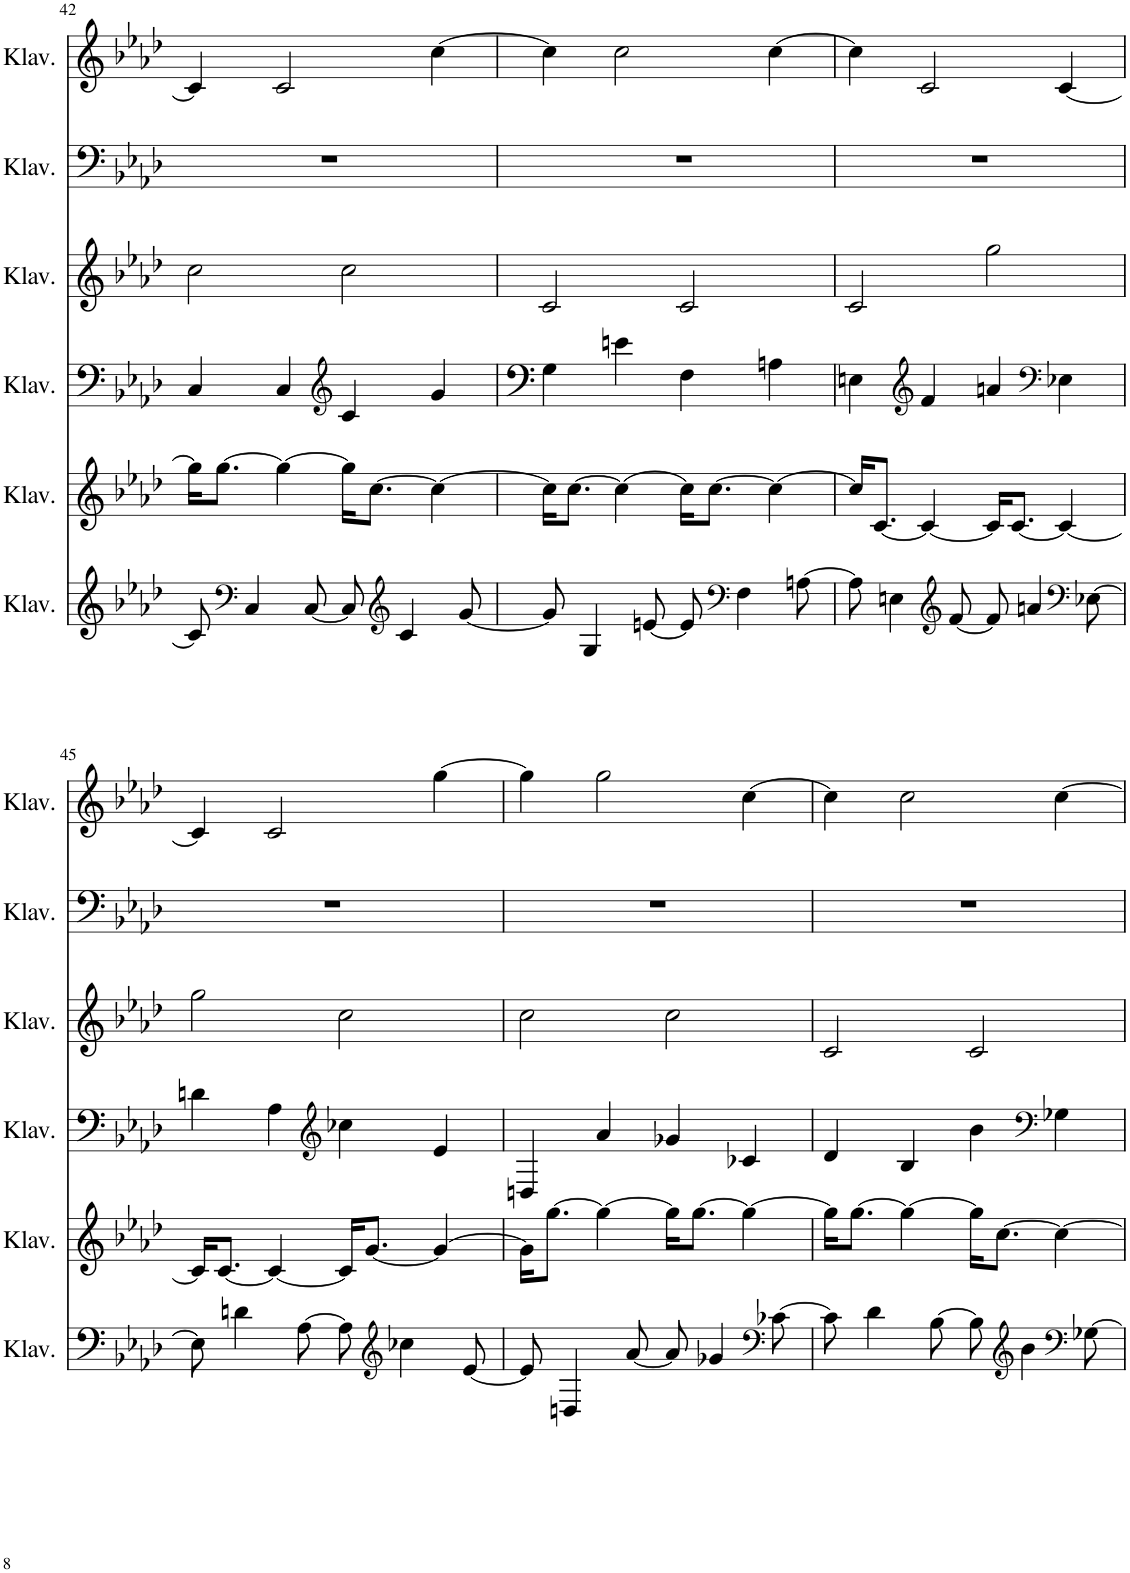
**kern	**kern	**kern	**kern	**kern	**kern
*part6	*part5	*part4	*part3	*part2	*part1
*staff6	*staff5	*staff4	*staff3	*staff2	*staff1
*I"Klavier	*I"Klavier	*I"Klavier	*I"Klavier	*I"Klavier	*I"Klavier
*I'Klav.	*I'Klav.	*I'Klav.	*I'Klav.	*I'Klav.	*I'Klav.
!!LO:PB:g=z
*clefG2	*clefG2	*clefG2	*clefG2	*clefF4	*clefG2
*k[b-e-a-d-]	*k[b-e-a-d-]	*k[b-e-a-d-]	*k[b-e-a-d-]	*k[b-e-a-d-]	*k[b-e-a-d-]
*M4/4	*M4/4	*M4/4	*M4/4	*M4/4	*M4/4
=42	=42	=42	=42	=42	=42
8c/]	16gg\KL]	4C/	2cc\	1r	4c/]
.	[8.gg\J	.	.	.	.
*clefF4	*	*	*	*	*
4C/	.	.	.	.	.
.	4gg\_	4C/	.	.	2c/
[8C/	.	.	.	.	.
*	*	*clefG2	*	*	*
8C/]	16gg\KL]	4c/	2cc\	.	.
.	[8.cc\J	.	.	.	.
*clefG2	*	*	*	*	*
4c/	.	.	.	.	.
.	4cc\_	4g/	.	.	[4cc\
[8g/	.	.	.	.	.
=43	=43	=43	=43	=43	=43
8g/]	16cc\KL]	4G\	2c/	1r	4cc\]
.	[8.cc\J	.	.	.	.
4G/	.	.	.	.	.
.	4cc\_	4en\	.	.	2cc\
[8en/	.	.	.	.	.
8e/]	16cc\KL]	4F\	2c/	.	.
.	[8.cc\J	.	.	.	.
*clefF4	*	*	*	*	*
4F\	.	.	.	.	.
.	4cc\_	4An\	.	.	[4cc\
[8An\	.	.	.	.	.
=44	=44	=44	=44	=44	=44
8A\]	16cc/KL]	4En\	2c/	1r	4cc\]
.	[8.c/J	.	.	.	.
4En\	.	.	.	.	.
*	*	*clefG2	*	*	*
.	4c/_	4f/	.	.	2c/
*clefG2	*	*	*	*	*
[8f/	.	.	.	.	.
8f/]	16c/KL]	4an/	2gg\	.	.
.	[8.c/J	.	.	.	.
4an/	.	.	.	.	.
*	*	*clefF4	*	*	*
.	4c/_	4E-X\	.	.	[4c/
*clefF4	*	*	*	*	*
[8E-X\	.	.	.	.	.
!!LO:LB:g=z
=45	=45	=45	=45	=45	=45
8E-\]	16c/KL]	4dn\	2gg\	1r	4c/]
.	[8.c/J	.	.	.	.
4dn\	.	.	.	.	.
.	4c/_	4A-\	.	.	2c/
[8A-\	.	.	.	.	.
*	*	*clefG2	*	*	*
8A-\]	16c/KL]	4cc-X\	2cc\	.	.
.	[8.g/J	.	.	.	.
*clefG2	*	*	*	*	*
4cc-X\	.	.	.	.	.
.	4g/_	4e-/	.	.	[4gg\
[8e-/	.	.	.	.	.
=46	=46	=46	=46	=46	=46
8e-/]	16g\KL]	4Dn/	2cc\	1r	4gg\]
.	[8.gg\J	.	.	.	.
4Dn/	.	.	.	.	.
.	4gg\_	4a-/	.	.	2gg\
[8a-/	.	.	.	.	.
8a-/]	16gg\KL]	4g-X/	2cc\	.	.
.	[8.gg\J	.	.	.	.
4g-X/	.	.	.	.	.
.	4gg\_	4c-X/	.	.	[4cc\
*clefF4	*	*	*	*	*
[8c-X\	.	.	.	.	.
=47	=47	=47	=47	=47	=47
8c-\]	16gg\KL]	4d-/	2c/	1r	4cc\]
.	[8.gg\J	.	.	.	.
4d-\	.	.	.	.	.
.	4gg\_	4B-/	.	.	2cc\
[8B-\	.	.	.	.	.
8B-\]	16gg\KL]	4b-\	2c/	.	.
.	[8.cc\J	.	.	.	.
*clefG2	*	*	*	*	*
4b-\	.	.	.	.	.
*	*	*clefF4	*	*	*
.	4cc\_	4G-X\	.	.	[4cc\
*clefF4	*	*	*	*	*
[8G-X\	.	.	.	.	.
=	=	=	=	=	=
*-	*-	*-	*-	*-	*-
